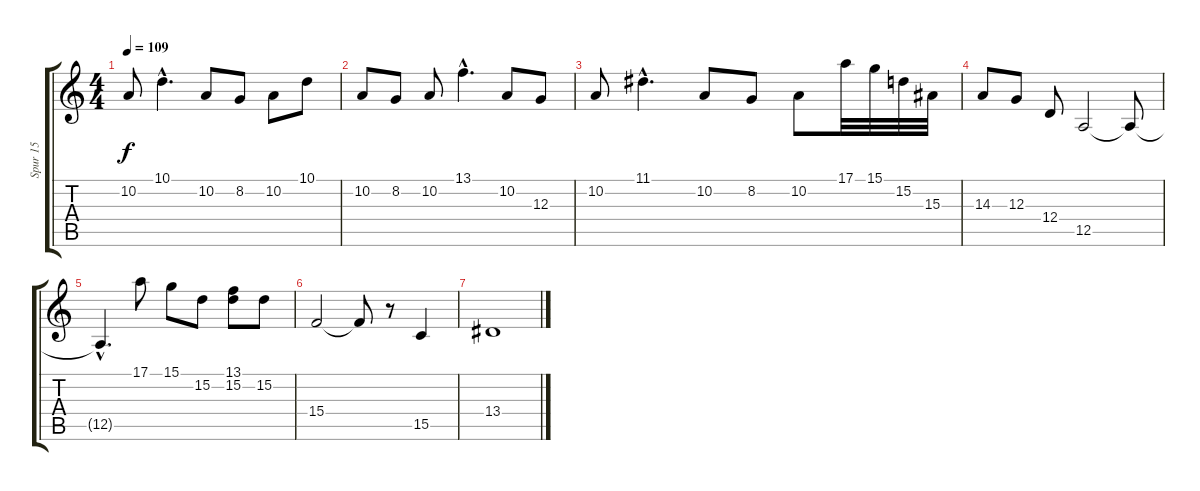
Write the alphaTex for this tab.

\track ("Spur 15" "Spur 15") {instrument harmonica}
\staff {score tabs}
\tuning (E4 B3 G3 D3 A2 E2) {hide}
\ts (4 4)
\tempo 109
\clef g2
\ks c
10.2.8{dy f} 10.1{hac}.4{d} 10.2.8 8.2.8 10.2.8 10.1.8 |
10.2.8 8.2.8 10.2.8 13.1{hac}.4{d} 10.2.8 12.3.8 |
10.2.8 11.1{hac}.4{d} 10.2.8 8.2.8 10.2.8 17.1.32 15.1.32 15.2.32 15.3.32 |
14.3.8 12.3.8 12.4.8 12.5.2 12.5{t}.8 |
12.5{hac t}.4{d} 17.1.8 15.1.8 15.2.8 (13.1 15.2).8 15.2.8 |
15.4.2 15.4{t}.8 r.8 15.5.4 |
13.4.1
